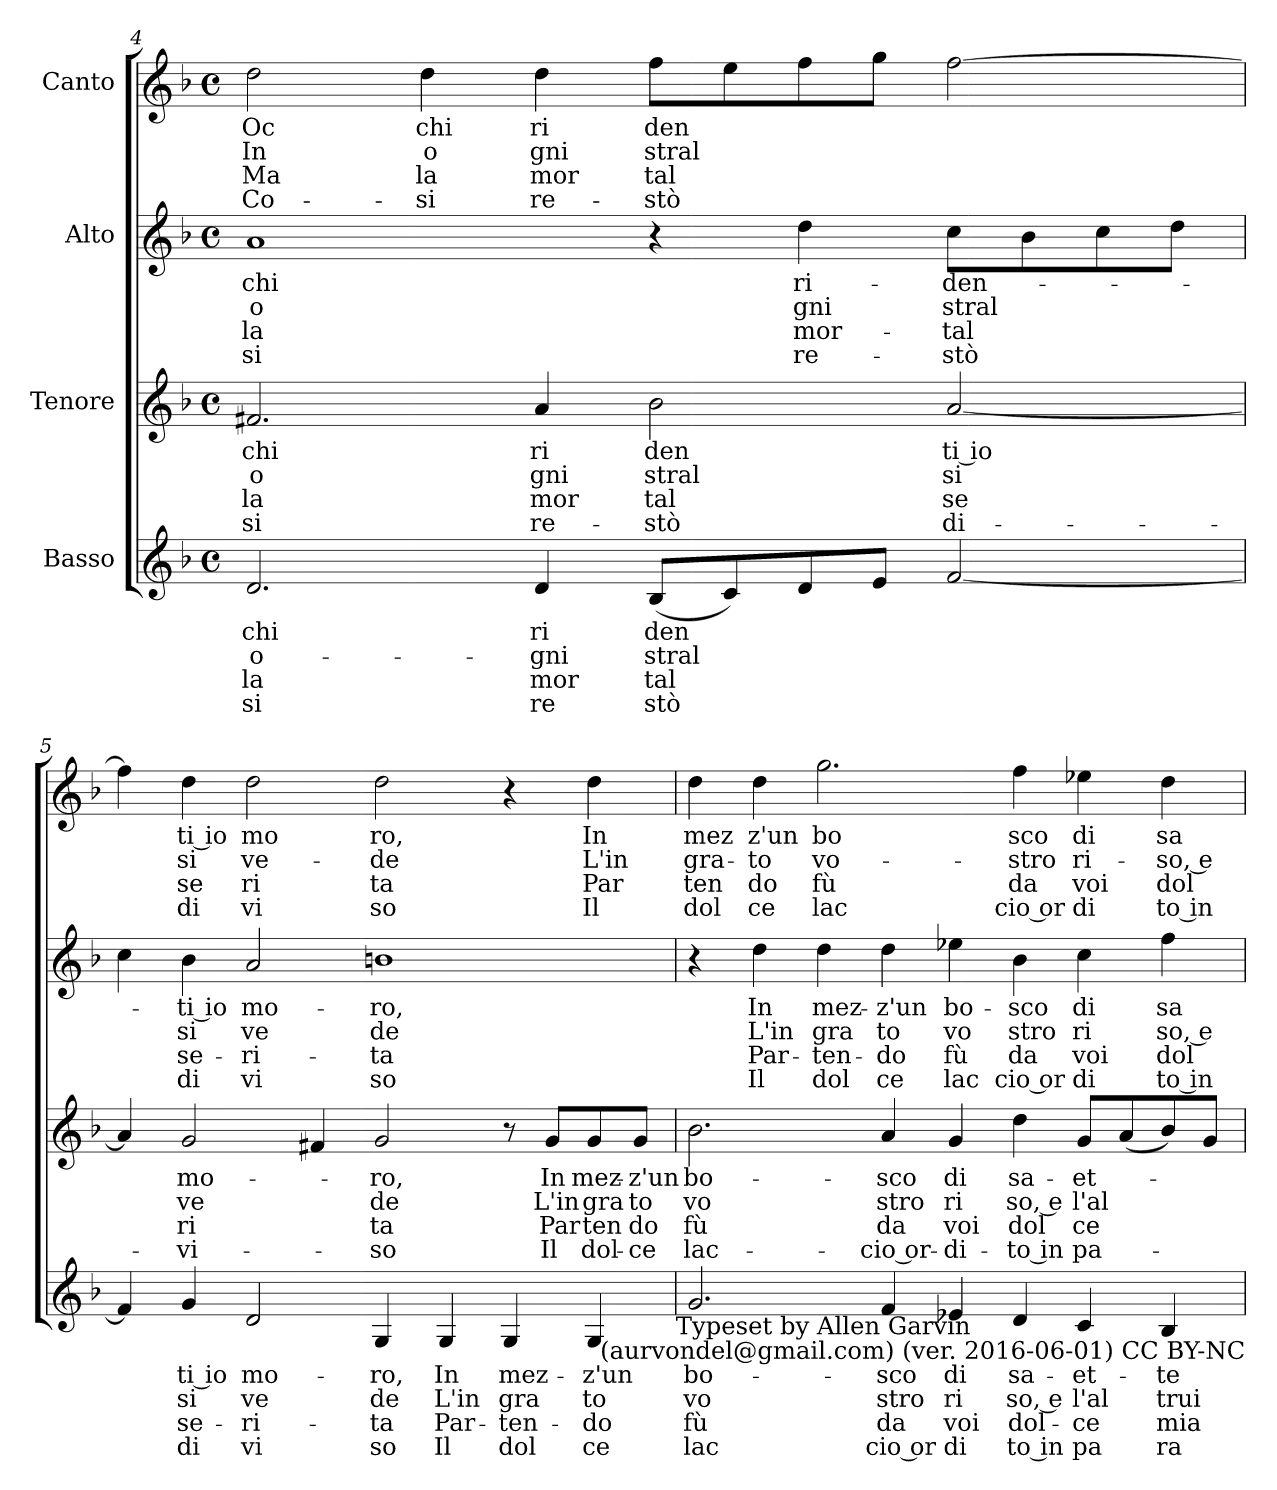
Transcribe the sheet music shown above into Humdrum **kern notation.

**kern	**text	**text	**text	**text	**kern	**text	**text	**text	**text	**kern	**text	**text	**text	**text	**kern	**text	**text	**text	**text
*part4	*part4	*part4	*part4	*part4	*part3	*part3	*part3	*part3	*part3	*part2	*part2	*part2	*part2	*part2	*part1	*part1	*part1	*part1	*part1
*staff4	*staff4	*staff4	*staff4	*staff4	*staff3	*staff3	*staff3	*staff3	*staff3	*staff2	*staff2	*staff2	*staff2	*staff2	*staff1	*staff1	*staff1	*staff1	*staff1
*I"Basso	*	*	*	*	*I"Tenore	*	*	*	*	*I"Alto	*	*	*	*	*I"Canto	*	*	*	*
*clefG2	*	*	*	*	*clefG2	*	*	*	*	*clefG2	*	*	*	*	*clefG2	*	*	*	*
*k[b-]	*	*	*	*	*k[b-]	*	*	*	*	*k[b-]	*	*	*	*	*k[b-]	*	*	*	*
*F:	*	*	*	*	*F:	*	*	*	*	*F:	*	*	*	*	*F:	*	*	*	*
*M4/4	*	*	*	*	*M4/4	*	*	*	*	*M4/4	*	*	*	*	*M4/4	*	*	*	*
*met(c)	*	*	*	*	*met(c)	*	*	*	*	*met(c)	*	*	*	*	*met(c)	*	*	*	*
=4	=4	=4	=4	=4	=4	=4	=4	=4	=4	=4	=4	=4	=4	=4	=4	=4	=4	=4	=4
!	!LO:LY:b:cj	!LO:LY:b:cj	!LO:LY:b:cj	!LO:LY:b:cj	!	!LO:LY:b:cj	!LO:LY:b:cj	!LO:LY:b:cj	!LO:LY:b:cj	!	!LO:LY:b:cj	!LO:LY:b:cj	!LO:LY:b:cj	!LO:LY:b:cj	!	!LO:LY:b:cj	!LO:LY:b:cj	!LO:LY:b:cj	!LO:LY:b:cj
2.d/	chi	o-	-la	si	2.f#X/	-chi	o	la	si	1a	-chi	o	la	si	2dd\	Oc	In	Ma	Co-
!	!	!	!	!	!	!	!	!	!	!	!	!	!	!	!	!LO:LY:b:cj	!LO:LY:b:cj	!LO:LY:b:cj	!LO:LY:b:cj
.	.	.	.	.	.	.	.	.	.	.	.	.	.	.	4dd\	-chi	o	la	si
!	!LO:LY:b:cj	!LO:LY:b:cj	!LO:LY:b:cj	!LO:LY:b:cj	!	!LO:LY:b:cj	!LO:LY:b:cj	!LO:LY:b:cj	!LO:LY:b:cj	!	!	!	!	!	!	!LO:LY:b:cj	!LO:LY:b:cj	!LO:LY:b:cj	!LO:LY:b:cj
4d/	ri	gni	mor	re	4a/	ri	gni	mor	re-	.	.	.	.	.	4dd\	ri	gni	mor	re-
!	!LO:LY:b	!LO:LY:b	!LO:LY:b	!LO:LY:b	!	!LO:LY:b:cj	!LO:LY:b:cj	!LO:LY:b:cj	!LO:LY:b:cj	!	!	!	!	!	!	!LO:LY:b	!LO:LY:b	!LO:LY:b	!LO:LY:b
(>8B-/L	den	stral	tal	stò	2b-\	-den	stral	tal	stò	4r	.	.	.	.	8ff\L	-den	stral	tal	stò
8c/)	.	.	.	.	.	.	.	.	.	.	.	.	.	.	8ee\	.	.	.	.
!	!	!	!	!	!	!	!	!	!	!	!LO:LY:b:cj	!LO:LY:b:cj	!LO:LY:b:cj	!LO:LY:b:cj	!	!	!	!	!
8d/	.	.	.	.	.	.	.	.	.	4dd\	ri-	-gni	mor-	-re-	8ff\	.	.	.	.
8e/J	.	.	.	.	.	.	.	.	.	.	.	.	.	.	8gg\J	.	.	.	.
!	!	!	!	!	!	!LO:LY:b:cj	!LO:LY:b:cj	!LO:LY:b:cj	!LO:LY:b:cj	!	!LO:LY:b	!LO:LY:b	!LO:LY:b	!LO:LY:b	!	!	!	!	!
[>2f/	.	.	.	.	[>2a/	ti io	si	se	di-	8cc\L	-den-	-stral	tal	stò	[>2ff\	.	.	.	.
.	.	.	.	.	.	.	.	.	.	8b-\	.	.	.	.	.	.	.	.	.
.	.	.	.	.	.	.	.	.	.	8cc\	.	.	.	.	.	.	.	.	.
.	.	.	.	.	.	.	.	.	.	8dd\J	.	.	.	.	.	.	.	.	.
!!LO:LB:g=z
=5	=5	=5	=5	=5	=5	=5	=5	=5	=5	=5	=5	=5	=5	=5	=5	=5	=5	=5	=5
4f/]	.	.	.	.	4a/]	.	.	.	.	4cc\	.	.	.	.	4ff\]	.	.	.	.
!	!LO:LY:b:rj	!LO:LY:b:cj	!LO:LY:b:cj	!LO:LY:b:cj	!	!LO:LY:b	!LO:LY:b:cj	!LO:LY:b:cj	!LO:LY:b:cj	!	!LO:LY:b:rj	!LO:LY:b:cj	!LO:LY:b:cj	!LO:LY:b:cj	!	!LO:LY:b:rj	!LO:LY:b:cj	!LO:LY:b:cj	!LO:LY:b:cj
4g/	ti io	si	se-	-di	2g/	-mo-	-ve	ri	vi-	4b-\	ti io	si	se-	-di	4dd\	ti io	si	se	di
!	!LO:LY:b:cj	!LO:LY:b:cj	!LO:LY:b:cj	!LO:LY:b:cj	!	!	!	!	!	!	!LO:LY:b:cj	!LO:LY:b:cj	!LO:LY:b:cj	!LO:LY:b:cj	!	!LO:LY:b:cj	!LO:LY:b:cj	!LO:LY:b:cj	!LO:LY:b:cj
2d/	mo-	-ve	ri-	-vi	.	.	.	.	.	2a/	mo-	-ve	ri-	-vi	2dd\	mo	ve-	-ri	vi
.	.	.	.	.	4f#X/	.	.	.	.	.	.	.	.	.	.	.	.	.	.
!	!LO:LY:b:cj	!LO:LY:b:cj	!LO:LY:b:cj	!LO:LY:b:cj	!	!LO:LY:b:cj	!LO:LY:b:cj	!LO:LY:b:cj	!LO:LY:b:cj	!	!LO:LY:b:cj	!LO:LY:b:cj	!LO:LY:b:cj	!LO:LY:b:cj	!	!LO:LY:b:cj	!LO:LY:b:cj	!LO:LY:b:cj	!LO:LY:b:cj
4G/	ro,	de	ta	so	2g/	-ro,	de	ta	so	1bn	ro,	de	ta	so	2dd\	ro,	de	ta	so
!	!LO:LY:b:cj	!LO:LY:b:cj	!LO:LY:b:cj	!LO:LY:b:cj	!	!	!	!	!	!	!	!	!	!	!	!	!	!	!
4G/	In	L'in	Par-	-Il	.	.	.	.	.	.	.	.	.	.	.	.	.	.	.
!	!LO:LY:b:cj	!LO:LY:b:cj	!LO:LY:b:cj	!LO:LY:b:cj	!	!	!	!	!	!	!	!	!	!	!	!	!	!	!
4G/	mez-	-gra	ten-	-dol	8r	.	.	.	.	.	.	.	.	.	4r	.	.	.	.
!	!	!	!	!	!	!LO:LY:b:cj	!LO:LY:b:cj	!LO:LY:b:cj	!LO:LY:b:cj	!	!	!	!	!	!	!	!	!	!
.	.	.	.	.	8g/L	In	L'in	Par	Il	.	.	.	.	.	.	.	.	.	.
!	!LO:LY:b:cj	!LO:LY:b:cj	!LO:LY:b:cj	!LO:LY:b:cj	!	!LO:LY:b:cj	!LO:LY:b:cj	!LO:LY:b:cj	!LO:LY:b:cj	!	!	!	!	!	!	!LO:LY:b:cj	!LO:LY:b:cj	!LO:LY:b:cj	!LO:LY:b:cj
4G/	z'un	to	do	ce	8g/	mez-	-gra	ten	dol-	.	.	.	.	.	4dd\	In	L'in	Par	Il
!	!	!	!	!	!	!LO:LY:b:cj	!LO:LY:b:cj	!LO:LY:b:cj	!LO:LY:b:cj	!	!	!	!	!	!	!	!	!	!
.	.	.	.	.	8g/J	-z'un	to	do	ce	.	.	.	.	.	.	.	.	.	.
!LO:TX:b:t=Typeset by Allen Garvin	!	!	!	!	!	!	!	!	!	!	!	!	!	!	!	!	!	!	!
=6	=6	=6	=6	=6	=6	=6	=6	=6	=6	=6	=6	=6	=6	=6	=6	=6	=6	=6	=6
!	!LO:LY:b:cj	!LO:LY:b:cj	!LO:LY:b:cj	!LO:LY:b:cj	!	!LO:LY:b:cj	!LO:LY:b:cj	!LO:LY:b:cj	!LO:LY:b:cj	!	!	!	!	!	!	!LO:LY:b:cj	!LO:LY:b:cj	!LO:LY:b:cj	!LO:LY:b:cj
2.g/	bo-	-vo	fù	lac	2.b-\	bo-	-vo	fù	lac-	4r	.	.	.	.	4dd\	mez	gra-	-ten	dol
!	!	!	!	!	!	!	!	!	!	!	!LO:LY:b:cj	!LO:LY:b:cj	!LO:LY:b:cj	!LO:LY:b:cj	!	!LO:LY:b:cj	!LO:LY:b:cj	!LO:LY:b:cj	!LO:LY:b:cj
.	.	.	.	.	.	.	.	.	.	4dd\	In	L'in	Par-	-Il	4dd\	z'un	to	do	ce
!	!	!	!	!	!	!	!	!	!	!	!LO:LY:b:cj	!LO:LY:b:cj	!LO:LY:b:cj	!LO:LY:b:cj	!	!LO:LY:b:cj	!LO:LY:b:cj	!LO:LY:b:cj	!LO:LY:b:cj
.	.	.	.	.	.	.	.	.	.	4dd\	mez-	-gra	ten-	-dol	2.gg\	bo	vo-	-fù	lac
!	!LO:LY:b:cj	!LO:LY:b:cj	!LO:LY:b:cj	!LO:LY:b:rj	!	!LO:LY:b:cj	!LO:LY:b:cj	!LO:LY:b:cj	!LO:LY:b:rj	!	!LO:LY:b:cj	!LO:LY:b:cj	!LO:LY:b:cj	!LO:LY:b:cj	!	!	!	!	!
4f/	sco	stro	da	cio or	4a/	-sco	stro	da	cio or-	4dd\	z'un	to	do	ce	.	.	.	.	.
!	!LO:LY:b:cj	!LO:LY:b:cj	!LO:LY:b:cj	!LO:LY:b:cj	!	!LO:LY:b:cj	!LO:LY:b:cj	!LO:LY:b:cj	!LO:LY:b:cj	!	!LO:LY:b:cj	!LO:LY:b:cj	!LO:LY:b:cj	!LO:LY:b:cj	!	!	!	!	!
4e-X/	di	ri	voi	di	4g/	-di	ri	voi	di-	4ee-X\	bo-	-vo	fù	lac	.	.	.	.	.
!	!LO:LY:b:cj	!LO:LY:b:rj	!LO:LY:b:cj	!LO:LY:b:rj	!	!LO:LY:b:cj	!LO:LY:b:rj	!LO:LY:b:cj	!LO:LY:b:rj	!	!LO:LY:b:cj	!LO:LY:b:cj	!LO:LY:b:cj	!LO:LY:b:rj	!	!LO:LY:b:cj	!LO:LY:b:cj	!LO:LY:b:cj	!LO:LY:b:rj
4d/	sa-	-so, e	dol-	-to in	4dd\	-sa-	-so, e	dol	to in	4b-\	sco	stro	da	cio or	4ff\	sco	stro	da	cio or
!	!LO:LY:b:cj	!LO:LY:b:cj	!LO:LY:b:cj	!LO:LY:b:cj	!	!LO:LY:b:cj	!LO:LY:b	!LO:LY:b:cj	!LO:LY:b	!	!LO:LY:b:cj	!LO:LY:b:cj	!LO:LY:b:cj	!LO:LY:b:cj	!	!LO:LY:b:cj	!LO:LY:b:cj	!LO:LY:b:cj	!LO:LY:b:cj
4c/	et-	-l'al	ce	pa	8g/L	et-	-l'al	ce	pa-	4cc\	di	ri	voi	di	4ee-X\	di	ri-	-voi	di
.	.	.	.	.	(>8a/	.	.	.	.	.	.	.	.	.	.	.	.	.	.
!	!LO:LY:b:cj	!LO:LY:b:cj	!LO:LY:b:cj	!LO:LY:b:cj	!	!	!	!	!	!	!LO:LY:b:cj	!LO:LY:b:rj	!LO:LY:b:cj	!LO:LY:b:rj	!	!LO:LY:b:cj	!LO:LY:b:rj	!LO:LY:b:cj	!LO:LY:b:rj
4B-/	te	trui	mia	ra	8b-/)	.	.	.	.	4ff\	sa-	-so, e	dol-	-to in	4dd\	sa	so, e	dol	to in
.	.	.	.	.	8g/J	.	.	.	.	.	.	.	.	.	.	.	.	.	.
!LO:TX:b:t=(aurvondel@gmail.com) (ver. 2016-06-01) CC BY-NC	!	!	!	!	!	!	!	!	!	!	!	!	!	!	!	!	!	!	!
=	=	=	=	=	=	=	=	=	=	=	=	=	=	=	=	=	=	=	=
*-	*-	*-	*-	*-	*-	*-	*-	*-	*-	*-	*-	*-	*-	*-	*-	*-	*-	*-	*-
